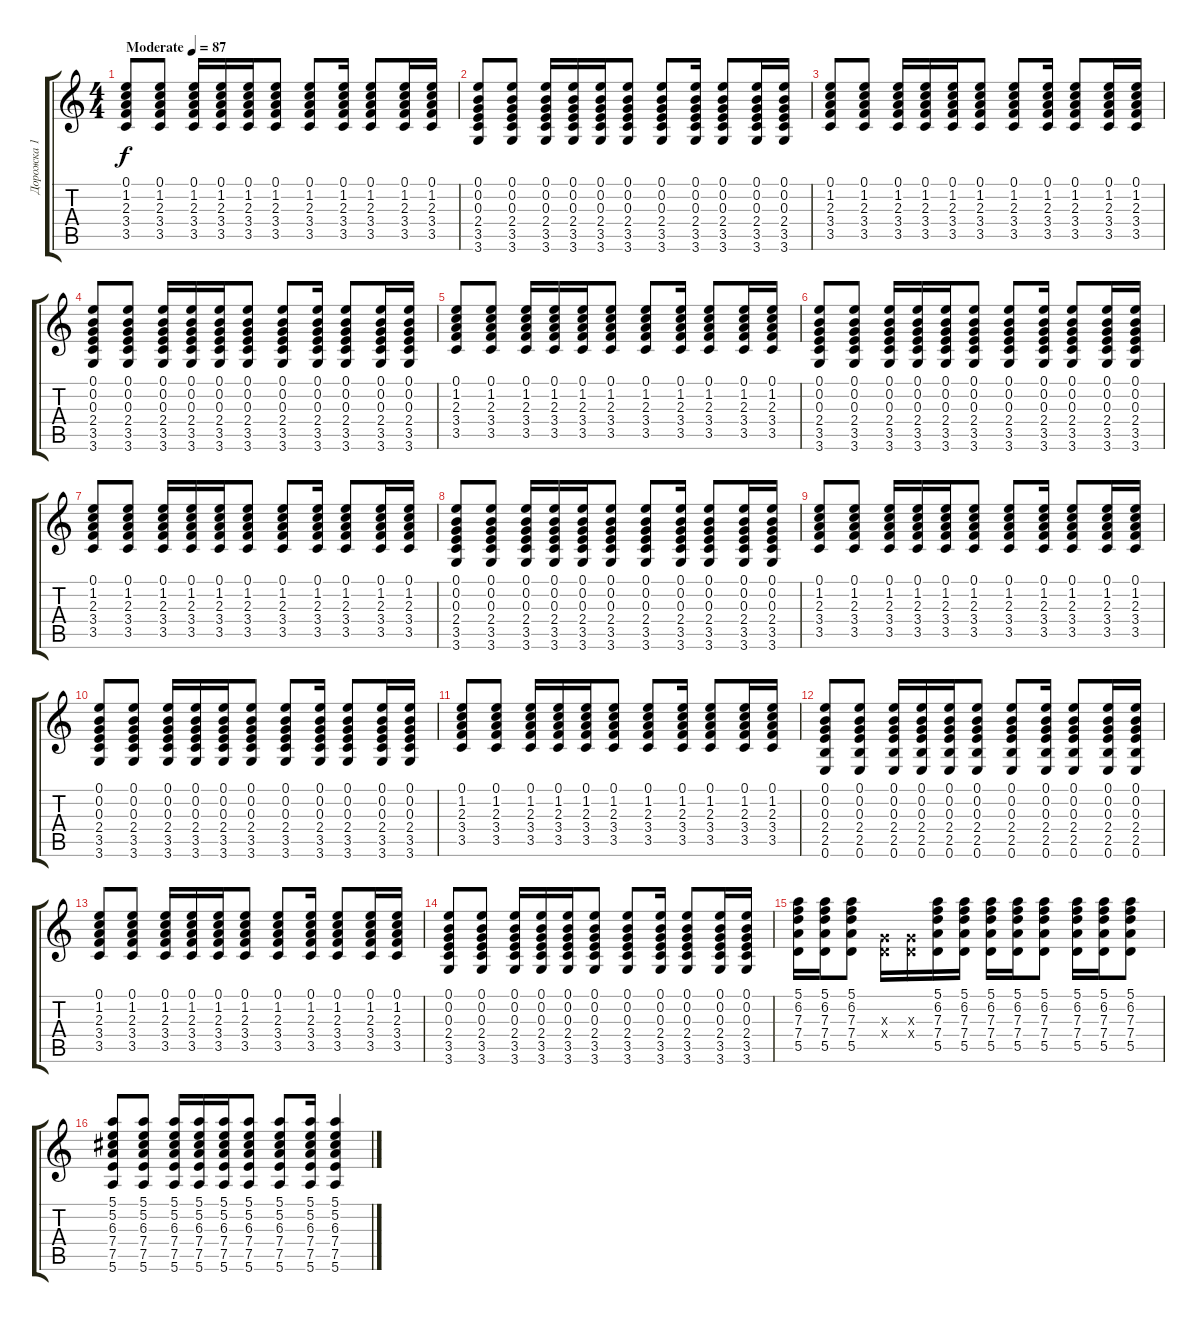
\track ("Дорожка 1" "Дорожка 1") {instrument distortionguitar}
\staff {score tabs}
\tuning (E4 B3 G3 D3 A2 E2) {hide}
\ts (4 4)
\tempo (87 "Moderate")
\clef g2
\ks c
(0.1 1.2 2.3 3.4 3.5).8{dy f instrument distortionguitar} (0.1 1.2 2.3 3.4 3.5).8 (0.1 1.2 2.3 3.4 3.5).16 (0.1 1.2 2.3 3.4 3.5).16 (0.1 1.2 2.3 3.4 3.5).16 (0.1 1.2 2.3 3.4 3.5).8 (0.1 1.2 2.3 3.4 3.5).8 (0.1 1.2 2.3 3.4 3.5).16 (0.1 1.2 2.3 3.4 3.5).8 (0.1 1.2 2.3 3.4 3.5).16 (0.1 1.2 2.3 3.4 3.5).16 |
(0.1 0.2 0.3 2.4 3.5 3.6).8 (0.1 0.2 0.3 2.4 3.5 3.6).8 (0.1 0.2 0.3 2.4 3.5 3.6).16 (0.1 0.2 0.3 2.4 3.5 3.6).16 (0.1 0.2 0.3 2.4 3.5 3.6).16 (0.1 0.2 0.3 2.4 3.5 3.6).8 (0.1 0.2 0.3 2.4 3.5 3.6).8 (0.1 0.2 0.3 2.4 3.5 3.6).16 (0.1 0.2 0.3 2.4 3.5 3.6).8 (0.1 0.2 0.3 2.4 3.5 3.6).16 (0.1 0.2 0.3 2.4 3.5 3.6).16 |
(0.1 1.2 2.3 3.4 3.5).8 (0.1 1.2 2.3 3.4 3.5).8 (0.1 1.2 2.3 3.4 3.5).16 (0.1 1.2 2.3 3.4 3.5).16 (0.1 1.2 2.3 3.4 3.5).16 (0.1 1.2 2.3 3.4 3.5).8 (0.1 1.2 2.3 3.4 3.5).8 (0.1 1.2 2.3 3.4 3.5).16 (0.1 1.2 2.3 3.4 3.5).8 (0.1 1.2 2.3 3.4 3.5).16 (0.1 1.2 2.3 3.4 3.5).16 |
(0.1 0.2 0.3 2.4 3.5 3.6).8 (0.1 0.2 0.3 2.4 3.5 3.6).8 (0.1 0.2 0.3 2.4 3.5 3.6).16 (0.1 0.2 0.3 2.4 3.5 3.6).16 (0.1 0.2 0.3 2.4 3.5 3.6).16 (0.1 0.2 0.3 2.4 3.5 3.6).8 (0.1 0.2 0.3 2.4 3.5 3.6).8 (0.1 0.2 0.3 2.4 3.5 3.6).16 (0.1 0.2 0.3 2.4 3.5 3.6).8 (0.1 0.2 0.3 2.4 3.5 3.6).16 (0.1 0.2 0.3 2.4 3.5 3.6).16 |
(0.1 1.2 2.3 3.4 3.5).8 (0.1 1.2 2.3 3.4 3.5).8 (0.1 1.2 2.3 3.4 3.5).16 (0.1 1.2 2.3 3.4 3.5).16 (0.1 1.2 2.3 3.4 3.5).16 (0.1 1.2 2.3 3.4 3.5).8 (0.1 1.2 2.3 3.4 3.5).8 (0.1 1.2 2.3 3.4 3.5).16 (0.1 1.2 2.3 3.4 3.5).8 (0.1 1.2 2.3 3.4 3.5).16 (0.1 1.2 2.3 3.4 3.5).16 |
(0.1 0.2 0.3 2.4 3.5 3.6).8 (0.1 0.2 0.3 2.4 3.5 3.6).8 (0.1 0.2 0.3 2.4 3.5 3.6).16 (0.1 0.2 0.3 2.4 3.5 3.6).16 (0.1 0.2 0.3 2.4 3.5 3.6).16 (0.1 0.2 0.3 2.4 3.5 3.6).8 (0.1 0.2 0.3 2.4 3.5 3.6).8 (0.1 0.2 0.3 2.4 3.5 3.6).16 (0.1 0.2 0.3 2.4 3.5 3.6).8 (0.1 0.2 0.3 2.4 3.5 3.6).16 (0.1 0.2 0.3 2.4 3.5 3.6).16 |
(0.1 1.2 2.3 3.4 3.5).8 (0.1 1.2 2.3 3.4 3.5).8 (0.1 1.2 2.3 3.4 3.5).16 (0.1 1.2 2.3 3.4 3.5).16 (0.1 1.2 2.3 3.4 3.5).16 (0.1 1.2 2.3 3.4 3.5).8 (0.1 1.2 2.3 3.4 3.5).8 (0.1 1.2 2.3 3.4 3.5).16 (0.1 1.2 2.3 3.4 3.5).8 (0.1 1.2 2.3 3.4 3.5).16 (0.1 1.2 2.3 3.4 3.5).16 |
(0.1 0.2 0.3 2.4 3.5 3.6).8 (0.1 0.2 0.3 2.4 3.5 3.6).8 (0.1 0.2 0.3 2.4 3.5 3.6).16 (0.1 0.2 0.3 2.4 3.5 3.6).16 (0.1 0.2 0.3 2.4 3.5 3.6).16 (0.1 0.2 0.3 2.4 3.5 3.6).8 (0.1 0.2 0.3 2.4 3.5 3.6).8 (0.1 0.2 0.3 2.4 3.5 3.6).16 (0.1 0.2 0.3 2.4 3.5 3.6).8 (0.1 0.2 0.3 2.4 3.5 3.6).16 (0.1 0.2 0.3 2.4 3.5 3.6).16 |
(0.1 1.2 2.3 3.4 3.5).8 (0.1 1.2 2.3 3.4 3.5).8 (0.1 1.2 2.3 3.4 3.5).16 (0.1 1.2 2.3 3.4 3.5).16 (0.1 1.2 2.3 3.4 3.5).16 (0.1 1.2 2.3 3.4 3.5).8 (0.1 1.2 2.3 3.4 3.5).8 (0.1 1.2 2.3 3.4 3.5).16 (0.1 1.2 2.3 3.4 3.5).8 (0.1 1.2 2.3 3.4 3.5).16 (0.1 1.2 2.3 3.4 3.5).16 |
(0.1 0.2 0.3 2.4 3.5 3.6).8 (0.1 0.2 0.3 2.4 3.5 3.6).8 (0.1 0.2 0.3 2.4 3.5 3.6).16 (0.1 0.2 0.3 2.4 3.5 3.6).16 (0.1 0.2 0.3 2.4 3.5 3.6).16 (0.1 0.2 0.3 2.4 3.5 3.6).8 (0.1 0.2 0.3 2.4 3.5 3.6).8 (0.1 0.2 0.3 2.4 3.5 3.6).16 (0.1 0.2 0.3 2.4 3.5 3.6).8 (0.1 0.2 0.3 2.4 3.5 3.6).16 (0.1 0.2 0.3 2.4 3.5 3.6).16 |
(0.1 1.2 2.3 3.4 3.5).8 (0.1 1.2 2.3 3.4 3.5).8 (0.1 1.2 2.3 3.4 3.5).16 (0.1 1.2 2.3 3.4 3.5).16 (0.1 1.2 2.3 3.4 3.5).16 (0.1 1.2 2.3 3.4 3.5).8 (0.1 1.2 2.3 3.4 3.5).8 (0.1 1.2 2.3 3.4 3.5).16 (0.1 1.2 2.3 3.4 3.5).8 (0.1 1.2 2.3 3.4 3.5).16 (0.1 1.2 2.3 3.4 3.5).16 |
(0.1 0.2 0.3 2.4 2.5 0.6).8 (0.1 0.2 0.3 2.4 2.5 0.6).8 (0.1 0.2 0.3 2.4 2.5 0.6).16 (0.1 0.2 0.3 2.4 2.5 0.6).16 (0.1 0.2 0.3 2.4 2.5 0.6).16 (0.1 0.2 0.3 2.4 2.5 0.6).8 (0.1 0.2 0.3 2.4 2.5 0.6).8 (0.1 0.2 0.3 2.4 2.5 0.6).16 (0.1 0.2 0.3 2.4 2.5 0.6).8 (0.1 0.2 0.3 2.4 2.5 0.6).16 (0.1 0.2 0.3 2.4 2.5 0.6).16 |
(0.1 1.2 2.3 3.4 3.5).8 (0.1 1.2 2.3 3.4 3.5).8 (0.1 1.2 2.3 3.4 3.5).16 (0.1 1.2 2.3 3.4 3.5).16 (0.1 1.2 2.3 3.4 3.5).16 (0.1 1.2 2.3 3.4 3.5).8 (0.1 1.2 2.3 3.4 3.5).8 (0.1 1.2 2.3 3.4 3.5).16 (0.1 1.2 2.3 3.4 3.5).8 (0.1 1.2 2.3 3.4 3.5).16 (0.1 1.2 2.3 3.4 3.5).16 |
(0.1 0.2 0.3 2.4 3.5 3.6).8 (0.1 0.2 0.3 2.4 3.5 3.6).8 (0.1 0.2 0.3 2.4 3.5 3.6).16 (0.1 0.2 0.3 2.4 3.5 3.6).16 (0.1 0.2 0.3 2.4 3.5 3.6).16 (0.1 0.2 0.3 2.4 3.5 3.6).8 (0.1 0.2 0.3 2.4 3.5 3.6).8 (0.1 0.2 0.3 2.4 3.5 3.6).16 (0.1 0.2 0.3 2.4 3.5 3.6).8 (0.1 0.2 0.3 2.4 3.5 3.6).16 (0.1 0.2 0.3 2.4 3.5 3.6).16 |
(5.1 6.2 7.3 7.4 5.5).16 (5.1 6.2 7.3 7.4 5.5).16 (5.1 6.2 7.3 7.4 5.5).8 (0.3{x} 0.4{x}).16 (0.3{x} 0.4{x}).16 (5.1 6.2 7.3 7.4 5.5).16 (5.1 6.2 7.3 7.4 5.5).16 (5.1 6.2 7.3 7.4 5.5).16 (5.1 6.2 7.3 7.4 5.5).16 (5.1 6.2 7.3 7.4 5.5).8 (5.1 6.2 7.3 7.4 5.5).16 (5.1 6.2 7.3 7.4 5.5).16 (5.1 6.2 7.3 7.4 5.5).8 |
(5.1 5.2 6.3 7.4 7.5 5.6).8 (5.1 5.2 6.3 7.4 7.5 5.6).8 (5.1 5.2 6.3 7.4 7.5 5.6).16 (5.1 5.2 6.3 7.4 7.5 5.6).16 (5.1 5.2 6.3 7.4 7.5 5.6).16 (5.1 5.2 6.3 7.4 7.5 5.6).8 (5.1 5.2 6.3 7.4 7.5 5.6).8 (5.1 5.2 6.3 7.4 7.5 5.6).16 (5.1 5.2 6.3 7.4 7.5 5.6).4
